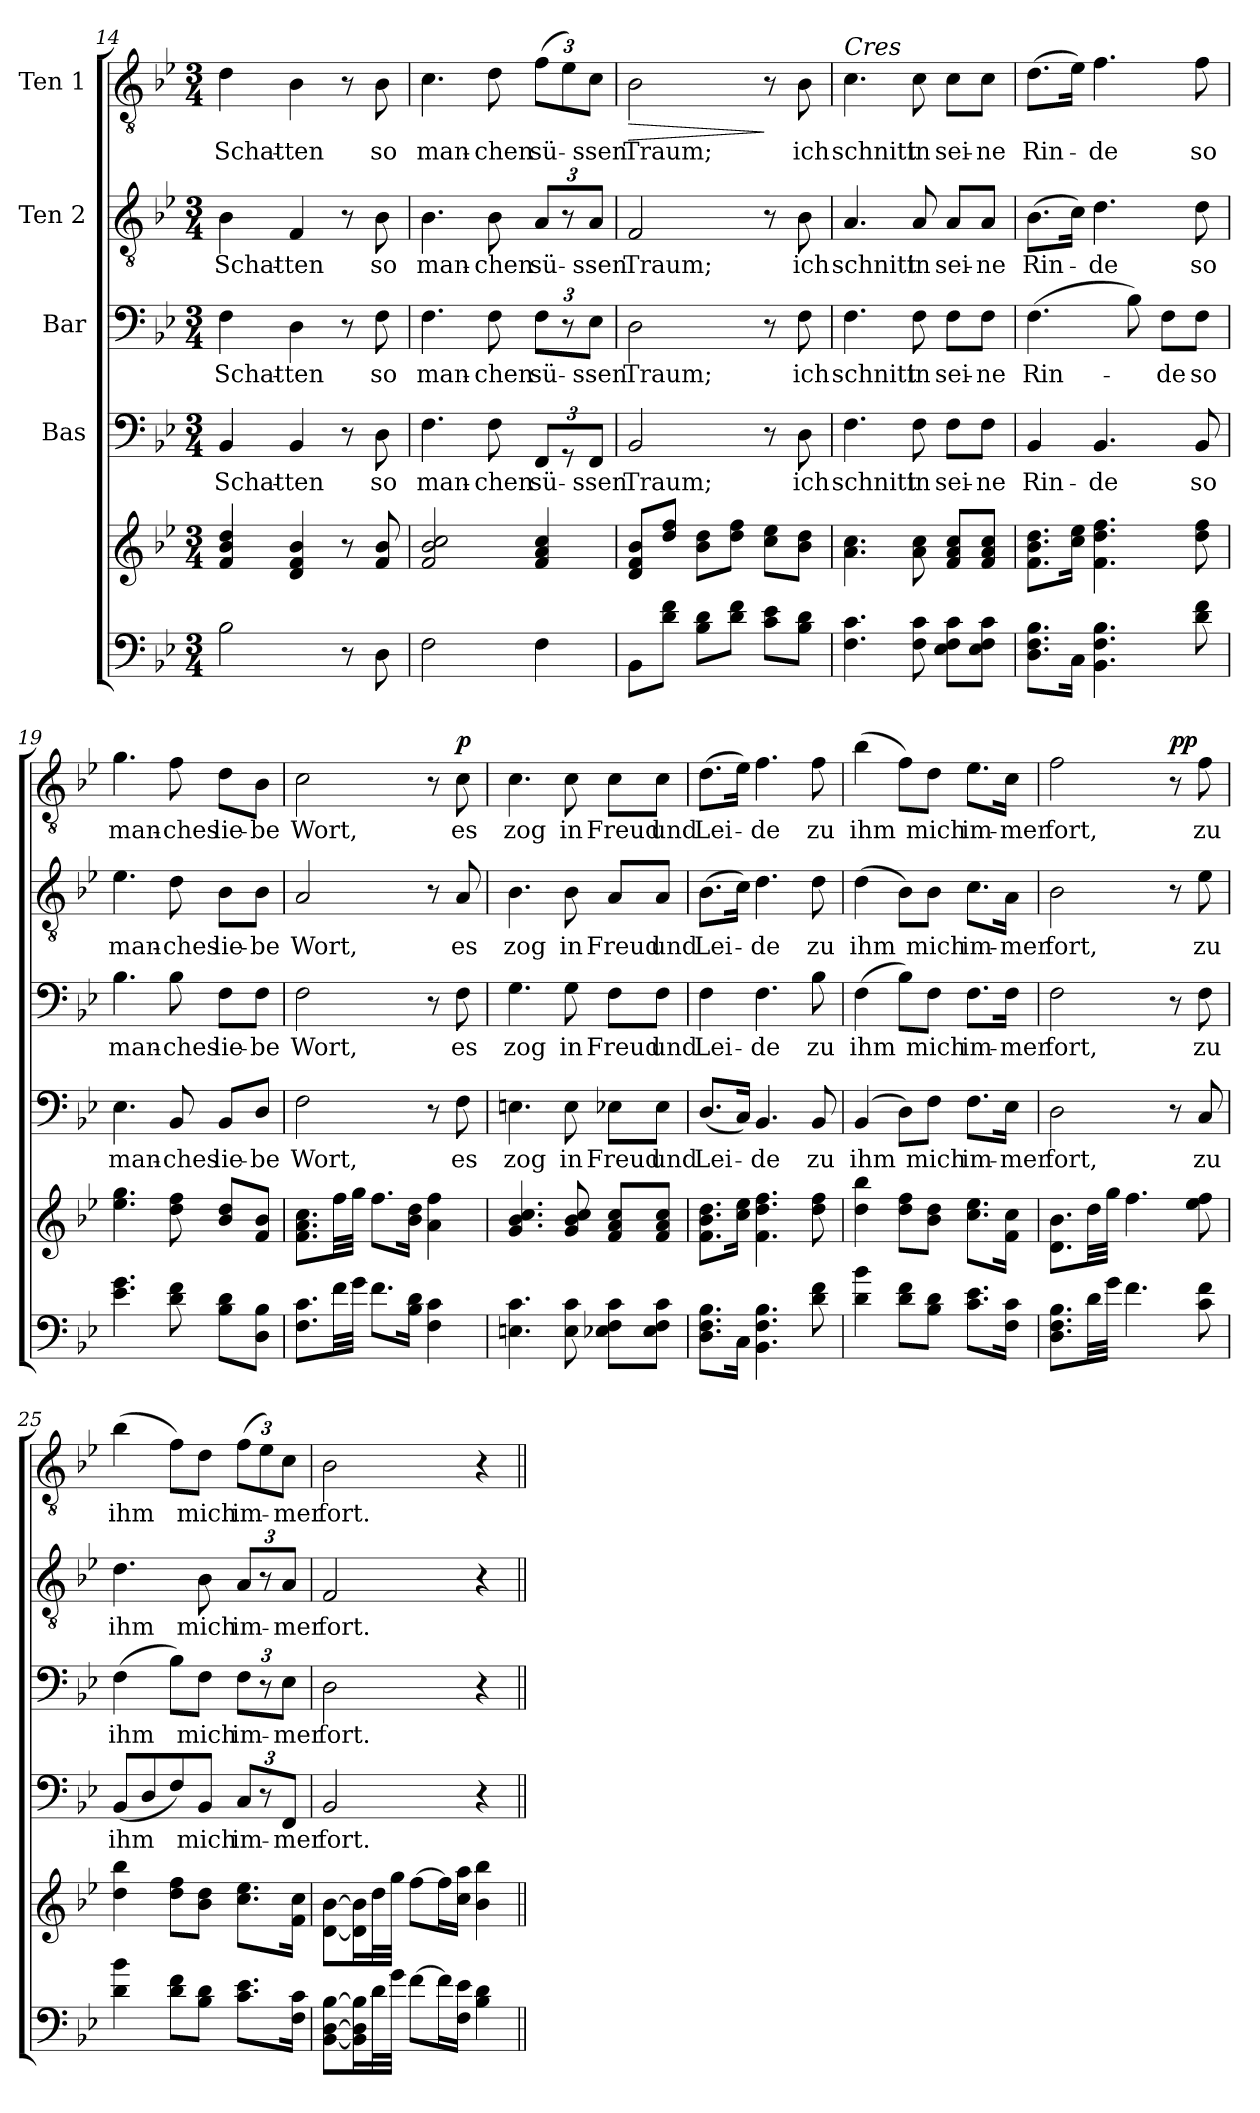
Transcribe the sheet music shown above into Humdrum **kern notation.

**kern	**kern	**kern	**text	**kern	**text	**kern	**text	**kern	**text	**dynam
*part5	*part5	*part4	*part4	*part3	*part3	*part2	*part2	*part1	*part1	*part1
*staff6	*staff5	*staff4	*staff4	*staff3	*staff3	*staff2	*staff2	*staff1	*staff1	*staff1
*	*	*I"Bas	*	*I"Bar	*	*I"Ten 2	*	*I"Ten 1	*	*
*clefF4	*clefG2	*clefF4	*	*clefF4	*	*clefGv2	*	*clefGv2	*	*
*k[b-e-]	*k[b-e-]	*k[b-e-]	*	*k[b-e-]	*	*k[b-e-]	*	*k[b-e-]	*	*
*B-:	*B-:	*B-:	*	*B-:	*	*B-:	*	*B-:	*	*
*M3/4	*M3/4	*M3/4	*	*M3/4	*	*M3/4	*	*M3/4	*	*
=14	=14	=14	=14	=14	=14	=14	=14	=14	=14	=14
!	!	!	!LO:LY:b	!	!LO:LY:b	!	!LO:LY:b	!	!LO:LY:b	!
2B-\	4f/ 4b-/ 4dd/	4BB-/	Schat-	4F\	Schat-	4B-\	Schat-	4d\	Schat-	.
!	!	!	!LO:LY:b	!	!LO:LY:b	!	!LO:LY:b	!	!LO:LY:b	!
.	4d/ 4f/ 4b-/	4BB-/	-ten	4D\	-ten	4F/	-ten	4B-\	-ten	.
8r	8r	8r	.	8r	.	8r	.	8r	.	.
!	!	!	!LO:LY:b	!	!LO:LY:b	!	!LO:LY:b	!	!LO:LY:b	!
8D\	8f/ 8b-/	8D\	so	8F\	so	8B-\	so	8B-\	so	.
=15	=15	=15	=15	=15	=15	=15	=15	=15	=15	=15
!	!	!	!LO:LY:b	!	!LO:LY:b	!	!LO:LY:b	!	!LO:LY:b	!
2F\	2f/ 2b-/ 2cc/	4.F\	man-	4.F\	man-	4.B-\	man-	4.c\	man-	.
!	!	!	!LO:LY:b	!	!LO:LY:b	!	!LO:LY:b	!	!LO:LY:b	!
.	.	8F\	-chen	8F\	-chen	8B-\	-chen	8d\	-chen	.
!	!	!	!LO:LY:b	!	!LO:LY:b	!	!LO:LY:b	!	!	!
*	*	*	*	*	*	*	*	*Xbrackettup	*	*
!	!	!	!	!	!	!	!	!	!LO:LY:b	!
4F\	4f/ 4a/ 4cc/	12FF/L	sü-	12F\L	sü-	12A/L	sü-	(>12f\L	sü-	.
.	.	12r	.	12r	.	12r	.	12e-\)	.	.
!	!	!	!LO:LY:b	!	!LO:LY:b	!	!LO:LY:b	!	!LO:LY:b	!
.	.	12FF/J	-ssen	12E-\J	-ssen	12A/J	-ssen	12c\J	-ssen	.
=16	=16	=16	=16	=16	=16	=16	=16	=16	=16	=16
!	!	!	!LO:LY:b	!	!LO:LY:b	!	!LO:LY:b	!	!LO:LY:b	!LO:HP:b
8BB-\L	8d/ 8f/ 8b-/L	2BB-/	Traum;	2D\	Traum;	2F/	Traum;	2B-\	Traum;	>
8d\ 8f\J	8dd/ 8ff/J	.	.	.	.	.	.	.	.	.
8B-\ 8d\L	8b-\ 8dd\L	.	.	.	.	.	.	.	.	.
8d\ 8f\J	8dd\ 8ff\J	.	.	.	.	.	.	.	.	.
8c\ 8e-\L	8cc\ 8ee-\L	8r	.	8r	.	8r	.	8r	.	]
!	!	!	!LO:LY:b	!	!LO:LY:b	!	!LO:LY:b	!	!LO:LY:b	!
8B-\ 8d\J	8b-\ 8dd\J	8D\	ich	8F\	ich	8B-\	ich	8B-\	ich	.
=17	=17	=17	=17	=17	=17	=17	=17	=17	=17	=17
!	!	!	!	!	!	!	!	!LO:TX:a:i:t=Cres	!	!
!	!	!	!LO:LY:b	!	!LO:LY:b	!	!LO:LY:b	!	!LO:LY:b	!
4.F\ 4.c\	4.a\ 4.cc\	4.F\	schnitt	4.F\	schnitt	4.A/	schnitt	4.c\	schnitt	.
!	!	!	!LO:LY:b	!	!LO:LY:b	!	!LO:LY:b	!	!LO:LY:b	!
8F\ 8c\	8a\ 8cc\	8F\	in	8F\	in	8A/	in	8c\	in	.
!	!	!	!LO:LY:b	!	!LO:LY:b	!	!LO:LY:b	!	!LO:LY:b	!
8E-\ 8F\ 8c\L	8f/ 8a/ 8cc/L	8F\L	sei-	8F\L	sei-	8A/L	sei-	8c\L	sei-	.
!	!	!	!LO:LY:b	!	!LO:LY:b	!	!LO:LY:b	!	!LO:LY:b	!
8E-\ 8F\ 8c\J	8f/ 8a/ 8cc/J	8F\J	-ne	8F\J	-ne	8A/J	-ne	8c\J	-ne	.
!!LO:PB:g=z
=18	=18	=18	=18	=18	=18	=18	=18	=18	=18	=18
!	!	!	!LO:LY:b	!	!LO:LY:b	!	!LO:LY:b	!	!LO:LY:b	!
8.D\ 8.F\ 8.B-\L	8.f\ 8.b-\ 8.dd\L	4BB-/	Rin-	(>4.F\	Rin-	(>8.B-\L	Rin-	(>8.d\L	Rin-	.
16C\Jk	16cc\ 16ee-\Jk	.	.	.	.	16c\Jk)	.	16e-\Jk)	.	.
!	!	!	!LO:LY:b	!	!	!	!LO:LY:b	!	!LO:LY:b	!
4.BB-\ 4.F\ 4.B-\	4.f\ 4.dd\ 4.ff\	4.BB-/	-de	.	.	4.d\	-de	4.f\	-de	.
.	.	.	.	8B-\)	.	.	.	.	.	.
!	!	!	!	!	!LO:LY:b	!	!	!	!	!
.	.	.	.	8F\L	-de	.	.	.	.	.
!	!	!	!LO:LY:b	!	!LO:LY:b	!	!LO:LY:b	!	!LO:LY:b	!
8d\ 8f\	8dd\ 8ff\	8BB-/	so	8F\J	so	8d\	so	8f\	so	.
=19	=19	=19	=19	=19	=19	=19	=19	=19	=19	=19
!	!	!	!LO:LY:b	!	!LO:LY:b	!	!LO:LY:b	!	!LO:LY:b	!
4.e-\ 4.g\	4.ee-\ 4.gg\	4.E-\	man-	4.B-\	man-	4.e-\	man-	4.g\	man-	.
!	!	!	!LO:LY:b	!	!LO:LY:b	!	!LO:LY:b	!	!LO:LY:b	!
8d\ 8f\	8dd\ 8ff\	8BB-/	-ches	8B-\	-ches	8d\	-ches	8f\	-ches	.
!	!	!	!LO:LY:b	!	!LO:LY:b	!	!LO:LY:b	!	!LO:LY:b	!
8B-\ 8d\L	8b-/ 8dd/L	8BB-/L	lie-	8F\L	lie-	8B-\L	lie-	8d\L	lie-	.
!	!	!	!LO:LY:b	!	!LO:LY:b	!	!LO:LY:b	!	!LO:LY:b	!
8D\ 8B-\J	8f/ 8b-/J	8D/J	-be	8F\J	-be	8B-\J	-be	8B-\J	-be	.
=20	=20	=20	=20	=20	=20	=20	=20	=20	=20	=20
!	!	!	!LO:LY:b	!	!LO:LY:b	!	!LO:LY:b	!	!LO:LY:b	!
8.F\ 8.c\L	8.f\ 8.a\ 8.cc\L	2F\	Wort,	2F\	Wort,	2A/	Wort,	2c\	Wort,	.
32f\LL	32ff\LL	.	.	.	.	.	.	.	.	.
32g\JJJ	32gg\JJJ	.	.	.	.	.	.	.	.	.
8.f\L	8.ff\L	.	.	.	.	.	.	.	.	.
16B-\ 16d\Jk	16b-\ 16dd\Jk	.	.	.	.	.	.	.	.	.
4F\ 4c\	4a\ 4ff\	8r	.	8r	.	8r	.	8r	.	.
!	!	!	!LO:LY:b	!	!LO:LY:b	!	!LO:LY:b	!	!LO:LY:b	!LO:DY:b
.	.	8F\	es	8F\	es	8A/	es	8c\	es	p
=21	=21	=21	=21	=21	=21	=21	=21	=21	=21	=21
!	!	!	!LO:LY:b	!	!LO:LY:b	!	!LO:LY:b	!	!LO:LY:b	!
4.En\ 4.c\	4.g/ 4.b-/ 4.cc/	4.En\	zog	4.G\	zog	4.B-\	zog	4.c\	zog	.
!	!	!	!LO:LY:b	!	!LO:LY:b	!	!LO:LY:b	!	!LO:LY:b	!
8E\ 8c\	8g/ 8b-/ 8cc/	8E\	in	8G\	in	8B-\	in	8c\	in	.
!	!	!	!LO:LY:b	!	!LO:LY:b	!	!LO:LY:b	!	!LO:LY:b	!
8E-X\ 8F\ 8c\L	8f/ 8a/ 8cc/L	8E-X\L	Freud	8F\L	Freud	8A/L	Freud	8c\L	Freud	.
!	!	!	!LO:LY:b	!	!LO:LY:b	!	!LO:LY:b	!	!LO:LY:b	!
8E-\ 8F\ 8c\J	8f/ 8a/ 8cc/J	8E-\J	und	8F\J	und	8A/J	und	8c\J	und	.
=22	=22	=22	=22	=22	=22	=22	=22	=22	=22	=22
!	!	!	!LO:LY:b	!	!LO:LY:b	!	!LO:LY:b	!	!LO:LY:b	!
8.D\ 8.F\ 8.B-\L	8.f\ 8.b-\ 8.dd\L	(<8.D/L	Lei-	4F\	Lei-	(>8.B-\L	Lei-	(>8.d\L	Lei-	.
16C\Jk	16cc\ 16ee-\Jk	16C/Jk)	.	.	.	16c\Jk)	.	16e-\Jk)	.	.
!	!	!	!LO:LY:b	!	!LO:LY:b	!	!LO:LY:b	!	!LO:LY:b	!
4.BB-\ 4.F\ 4.B-\	4.f\ 4.dd\ 4.ff\	4.BB-/	-de	4.F\	-de	4.d\	-de	4.f\	-de	.
!	!	!	!LO:LY:b	!	!LO:LY:b	!	!LO:LY:b	!	!LO:LY:b	!
8d\ 8f\	8dd\ 8ff\	8BB-/	zu	8B-\	zu	8d\	zu	8f\	zu	.
!!LO:LB:g=z
=23	=23	=23	=23	=23	=23	=23	=23	=23	=23	=23
!	!	!	!LO:LY:b	!	!LO:LY:b	!	!LO:LY:b	!	!LO:LY:b	!
4d\ 4b-\	4dd\ 4bb-\	(>4BB-/	ihm	(>4F\	ihm	(>4d\	ihm	(>4b-\	ihm	.
8d\ 8f\L	8dd\ 8ff\L	8D\L)	.	8B-\L)	.	8B-\L)	.	8f\L)	.	.
!	!	!	!LO:LY:b	!	!LO:LY:b	!	!LO:LY:b	!	!LO:LY:b	!
8B-\ 8d\J	8b-\ 8dd\J	8F\J	mich	8F\J	mich	8B-\J	mich	8d\J	mich	.
!	!	!	!LO:LY:b	!	!LO:LY:b	!	!LO:LY:b	!	!LO:LY:b	!
8.c\ 8.e-\L	8.cc\ 8.ee-\L	8.F\L	im-	8.F\L	im-	8.c\L	im-	8.e-\L	im-	.
!	!	!	!LO:LY:b	!	!LO:LY:b	!	!LO:LY:b	!	!LO:LY:b	!
16F\ 16c\Jk	16f\ 16cc\Jk	16E-\Jk	-mer	16F\Jk	-mer	16A\Jk	-mer	16c\Jk	-mer	.
=24	=24	=24	=24	=24	=24	=24	=24	=24	=24	=24
!	!	!	!LO:LY:b	!	!LO:LY:b	!	!LO:LY:b	!	!LO:LY:b	!
8.D\ 8.F\ 8.B-\L	8.d\ 8.b-\L	2D\	fort,	2F\	fort,	2B-\	fort,	2f\	fort,	.
32d\LL	32dd\LL	.	.	.	.	.	.	.	.	.
32g\JJJ	32gg\JJJ	.	.	.	.	.	.	.	.	.
4.f\	4.ff\	.	.	.	.	.	.	.	.	.
!	!	!	!	!	!	!	!	!	!	!LO:DY:b
.	.	8r	.	8r	.	8r	.	8r	.	pp
!	!	!	!LO:LY:b	!	!LO:LY:b	!	!LO:LY:b	!	!LO:LY:b	!
8c\ 8f\	8ee-\ 8ff\	8C/	zu	8F\	zu	8e-\	zu	8f\	zu	.
=25	=25	=25	=25	=25	=25	=25	=25	=25	=25	=25
!	!	!	!LO:LY:b	!	!LO:LY:b	!	!LO:LY:b	!	!LO:LY:b	!
4d\ 4b-\	4dd\ 4bb-\	(<8BB-/L	ihm	(>4F\	ihm	4.d\	ihm	(>4b-\	ihm	.
.	.	8D/	.	.	.	.	.	.	.	.
8d\ 8f\L	8dd\ 8ff\L	8F/)	.	8B-\L)	.	.	.	8f\L)	.	.
!	!	!	!LO:LY:b	!	!LO:LY:b	!	!LO:LY:b	!	!LO:LY:b	!
8B-\ 8d\J	8b-\ 8dd\J	8BB-/J	mich	8F\J	mich	8B-\	mich	8d\J	mich	.
!	!	!	!LO:LY:b	!	!LO:LY:b	!	!LO:LY:b	!	!LO:LY:b	!
8.c\ 8.e-\L	8.cc\ 8.ee-\L	12C/L	im-	12F\L	im-	12A/L	im-	(>12f\L	im-	.
.	.	12r	.	12r	.	12r	.	12e-\)	.	.
!	!	!	!LO:LY:b	!	!LO:LY:b	!	!LO:LY:b	!	!LO:LY:b	!
.	.	12FF/J	-mer	12E-\J	-mer	12A/J	-mer	12c\J	-mer	.
16F\ 16c\Jk	16f\ 16cc\Jk	.	.	.	.	.	.	.	.	.
=26	=26	=26	=26	=26	=26	=26	=26	=26	=26	=26
!	!	!	!LO:LY:b	!	!LO:LY:b	!	!LO:LY:b	!	!LO:LY:b	!
[8BB-\ [8D\ [8B-\L	[8d\ [8b-\L	2BB-/	fort.	2D\	fort.	2F/	fort.	2B-\	fort.	.
16BB-\] 16D\] 16B-\]L	16d\] 16b-\]L	.	.	.	.	.	.	.	.	.
32d\L	32dd\L	.	.	.	.	.	.	.	.	.
32g\JJJ	32gg\JJJ	.	.	.	.	.	.	.	.	.
[8f\L	[8ff\L	.	.	.	.	.	.	.	.	.
16f\L]	16ff\L]	.	.	.	.	.	.	.	.	.
16F\ 16e-\JJ	16cc\ 16aa\JJ	.	.	.	.	.	.	.	.	.
4B-\ 4d\	4b-\ 4bb-\	4r	.	4r	.	4r	.	4r	.	.
=||	=||	=||	=||	=||	=||	=||	=||	=||	=||	=||
*-	*-	*-	*-	*-	*-	*-	*-	*-	*-	*-
